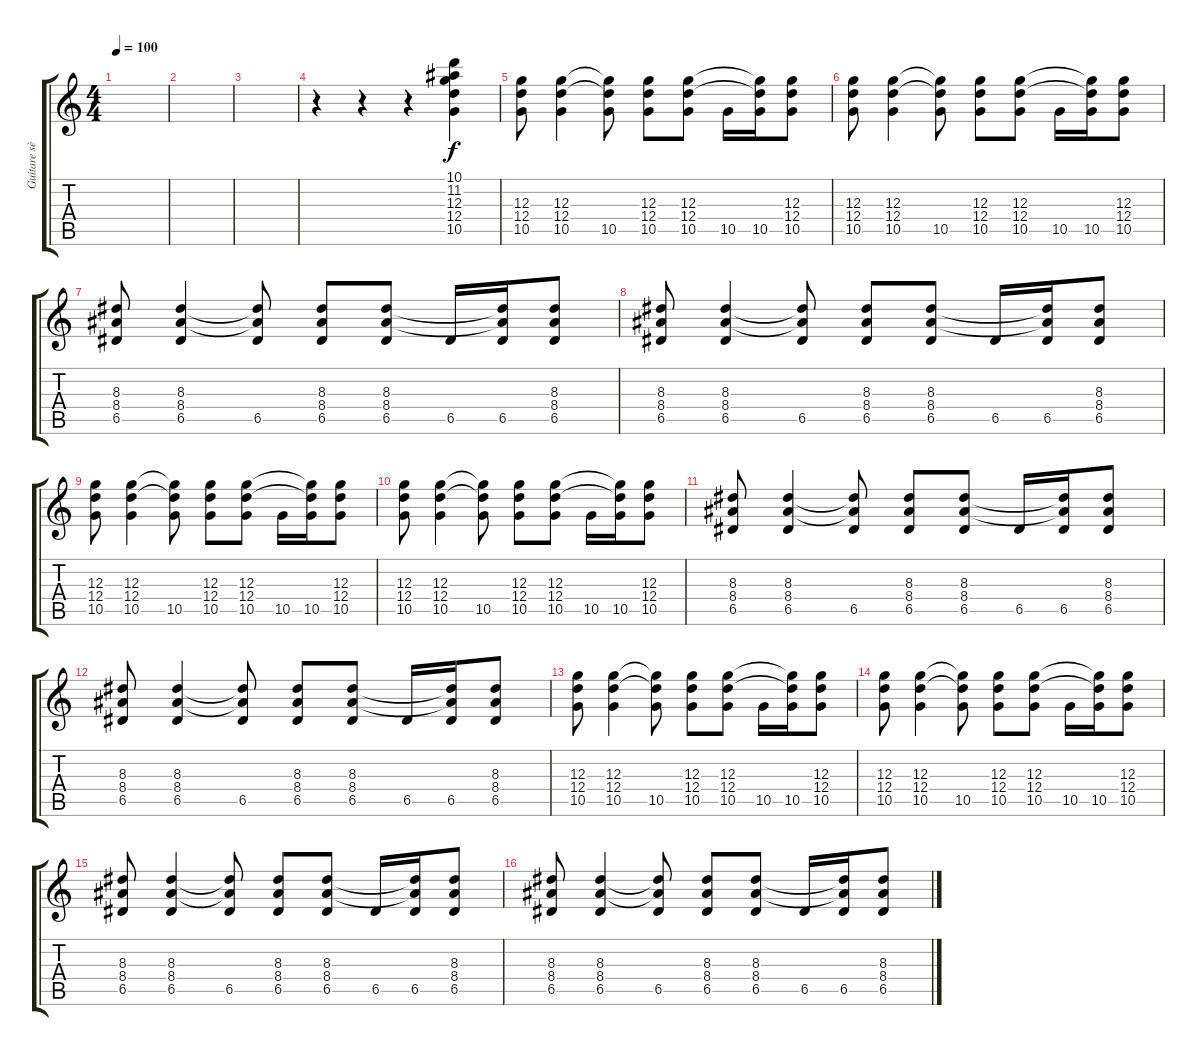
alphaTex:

\track ("Guitare sèche rythmique" "Guitare sè") {instrument acousticguitarnylon}
\staff {score tabs}
\tuning (E4 B3 G3 D3 A2 E2) {hide}
\ts (4 4)
\tempo 100
\clef g2
\ks c
|
|
|
r.4 r.4 r.4 (10.1 11.2 12.3 12.4 10.5).4 |
(12.3 12.4 10.5).8 (12.3 12.4 10.5).4 (12.3{t} 12.4{t} 10.5).8 (12.3 12.4 10.5).8 (12.3 12.4 10.5).8 10.5.16 (12.3{t} 12.4{t} 10.5).16 (12.3 12.4 10.5).8 |
(12.3 12.4 10.5).8 (12.3 12.4 10.5).4 (12.3{t} 12.4{t} 10.5).8 (12.3 12.4 10.5).8 (12.3 12.4 10.5).8 10.5.16 (12.3{t} 12.4{t} 10.5).16 (12.3 12.4 10.5).8 |
(8.3 8.4 6.5).8 (8.3 8.4 6.5).4 (8.3{t} 8.4{t} 6.5).8 (8.3 8.4 6.5).8 (8.3 8.4 6.5).8 6.5.16 (8.3{t} 8.4{t} 6.5).16 (8.3 8.4 6.5).8 |
(8.3 8.4 6.5).8 (8.3 8.4 6.5).4 (8.3{t} 8.4{t} 6.5).8 (8.3 8.4 6.5).8 (8.3 8.4 6.5).8 6.5.16 (8.3{t} 8.4{t} 6.5).16 (8.3 8.4 6.5).8 |
(12.3 12.4 10.5).8 (12.3 12.4 10.5).4 (12.3{t} 12.4{t} 10.5).8 (12.3 12.4 10.5).8 (12.3 12.4 10.5).8 10.5.16 (12.3{t} 12.4{t} 10.5).16 (12.3 12.4 10.5).8 |
(12.3 12.4 10.5).8 (12.3 12.4 10.5).4 (12.3{t} 12.4{t} 10.5).8 (12.3 12.4 10.5).8 (12.3 12.4 10.5).8 10.5.16 (12.3{t} 12.4{t} 10.5).16 (12.3 12.4 10.5).8 |
(8.3 8.4 6.5).8 (8.3 8.4 6.5).4 (8.3{t} 8.4{t} 6.5).8 (8.3 8.4 6.5).8 (8.3 8.4 6.5).8 6.5.16 (8.3{t} 8.4{t} 6.5).16 (8.3 8.4 6.5).8 |
(8.3 8.4 6.5).8 (8.3 8.4 6.5).4 (8.3{t} 8.4{t} 6.5).8 (8.3 8.4 6.5).8 (8.3 8.4 6.5).8 6.5.16 (8.3{t} 8.4{t} 6.5).16 (8.3 8.4 6.5).8 |
(12.3 12.4 10.5).8 (12.3 12.4 10.5).4 (12.3{t} 12.4{t} 10.5).8 (12.3 12.4 10.5).8 (12.3 12.4 10.5).8 10.5.16 (12.3{t} 12.4{t} 10.5).16 (12.3 12.4 10.5).8 |
(12.3 12.4 10.5).8 (12.3 12.4 10.5).4 (12.3{t} 12.4{t} 10.5).8 (12.3 12.4 10.5).8 (12.3 12.4 10.5).8 10.5.16 (12.3{t} 12.4{t} 10.5).16 (12.3 12.4 10.5).8 |
(8.3 8.4 6.5).8 (8.3 8.4 6.5).4 (8.3{t} 8.4{t} 6.5).8 (8.3 8.4 6.5).8 (8.3 8.4 6.5).8 6.5.16 (8.3{t} 8.4{t} 6.5).16 (8.3 8.4 6.5).8 |
(8.3 8.4 6.5).8 (8.3 8.4 6.5).4 (8.3{t} 8.4{t} 6.5).8 (8.3 8.4 6.5).8 (8.3 8.4 6.5).8 6.5.16 (8.3{t} 8.4{t} 6.5).16 (8.3 8.4 6.5).8
